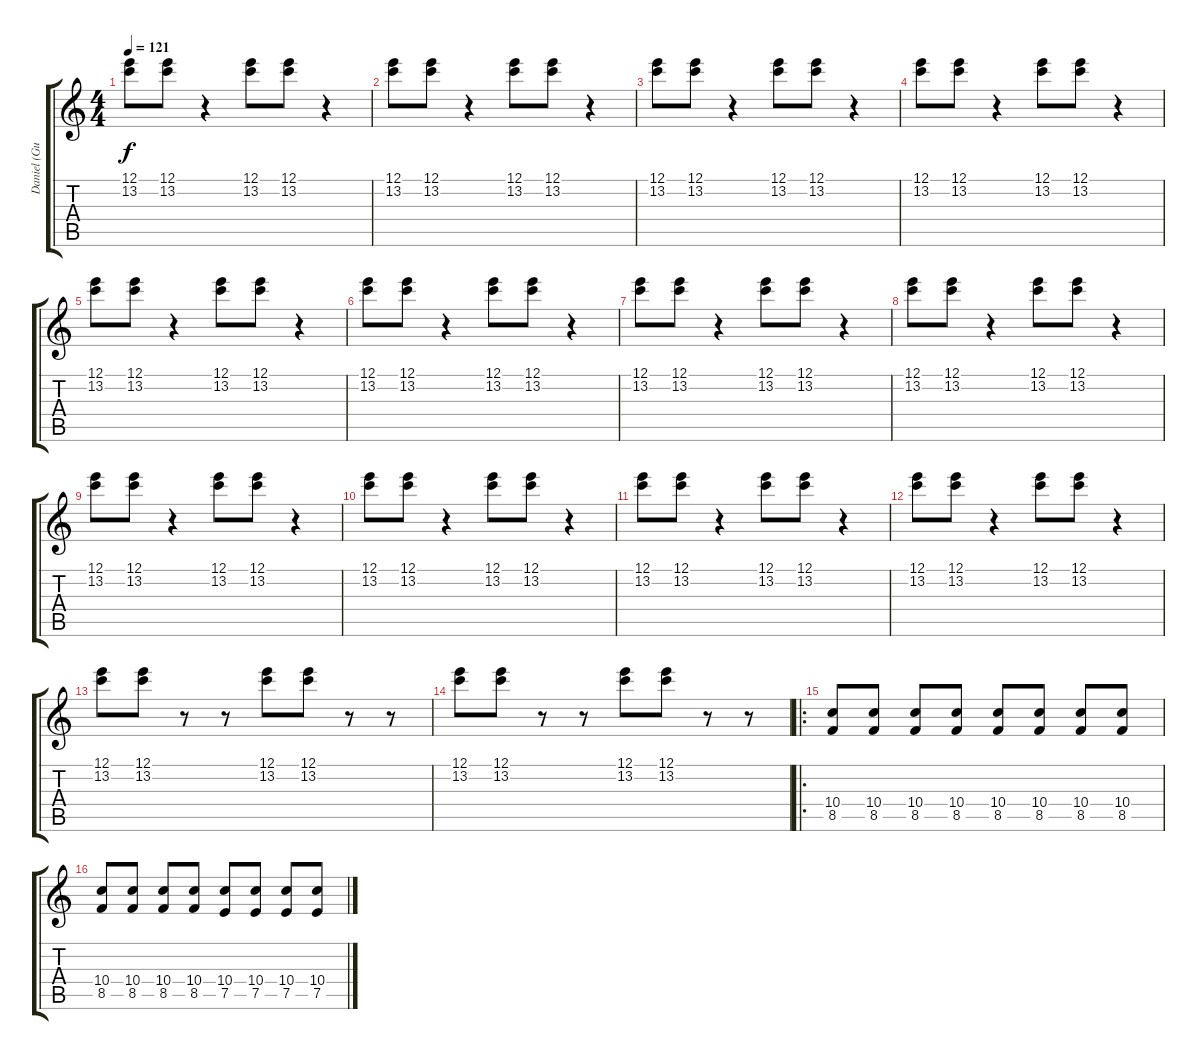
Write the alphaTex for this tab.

\track ("Daniel (Guitar)" "Daniel (Gu") {instrument overdrivenguitar}
\staff {score tabs}
\tuning (E4 B3 G3 D3 A2 E2) {hide}
\ts (4 4)
\tempo 121
\clef g2
\ks c
(12.1 13.2).8{dy f} (12.1 13.2).8 r.4 (12.1 13.2).8 (12.1 13.2).8 r.4 |
(12.1 13.2).8 (12.1 13.2).8 r.4 (12.1 13.2).8 (12.1 13.2).8 r.4 |
(12.1 13.2).8 (12.1 13.2).8 r.4 (12.1 13.2).8 (12.1 13.2).8 r.4 |
(12.1 13.2).8 (12.1 13.2).8 r.4 (12.1 13.2).8 (12.1 13.2).8 r.4 |
(12.1 13.2).8 (12.1 13.2).8 r.4 (12.1 13.2).8 (12.1 13.2).8 r.4 |
(12.1 13.2).8 (12.1 13.2).8 r.4 (12.1 13.2).8 (12.1 13.2).8 r.4 |
(12.1 13.2).8 (12.1 13.2).8 r.4 (12.1 13.2).8 (12.1 13.2).8 r.4 |
(12.1 13.2).8 (12.1 13.2).8 r.4 (12.1 13.2).8 (12.1 13.2).8 r.4 |
(12.1 13.2).8 (12.1 13.2).8 r.4 (12.1 13.2).8 (12.1 13.2).8 r.4 |
(12.1 13.2).8 (12.1 13.2).8 r.4 (12.1 13.2).8 (12.1 13.2).8 r.4 |
(12.1 13.2).8 (12.1 13.2).8 r.4 (12.1 13.2).8 (12.1 13.2).8 r.4 |
(12.1 13.2).8 (12.1 13.2).8 r.4 (12.1 13.2).8 (12.1 13.2).8 r.4 |
(12.1 13.2).8 (12.1 13.2).8 r.8 r.8 (12.1 13.2).8 (12.1 13.2).8 r.8 r.8 |
(12.1 13.2).8 (12.1 13.2).8 r.8 r.8 (12.1 13.2).8 (12.1 13.2).8 r.8 r.8 |
\ro
(10.4 8.5).8 (10.4 8.5).8 (10.4 8.5).8 (10.4 8.5).8 (10.4 8.5).8 (10.4 8.5).8 (10.4 8.5).8 (10.4 8.5).8 |
(10.4 8.5).8 (10.4 8.5).8 (10.4 8.5).8 (10.4 8.5).8 (10.4 7.5).8 (10.4 7.5).8 (10.4 7.5).8 (10.4 7.5).8
